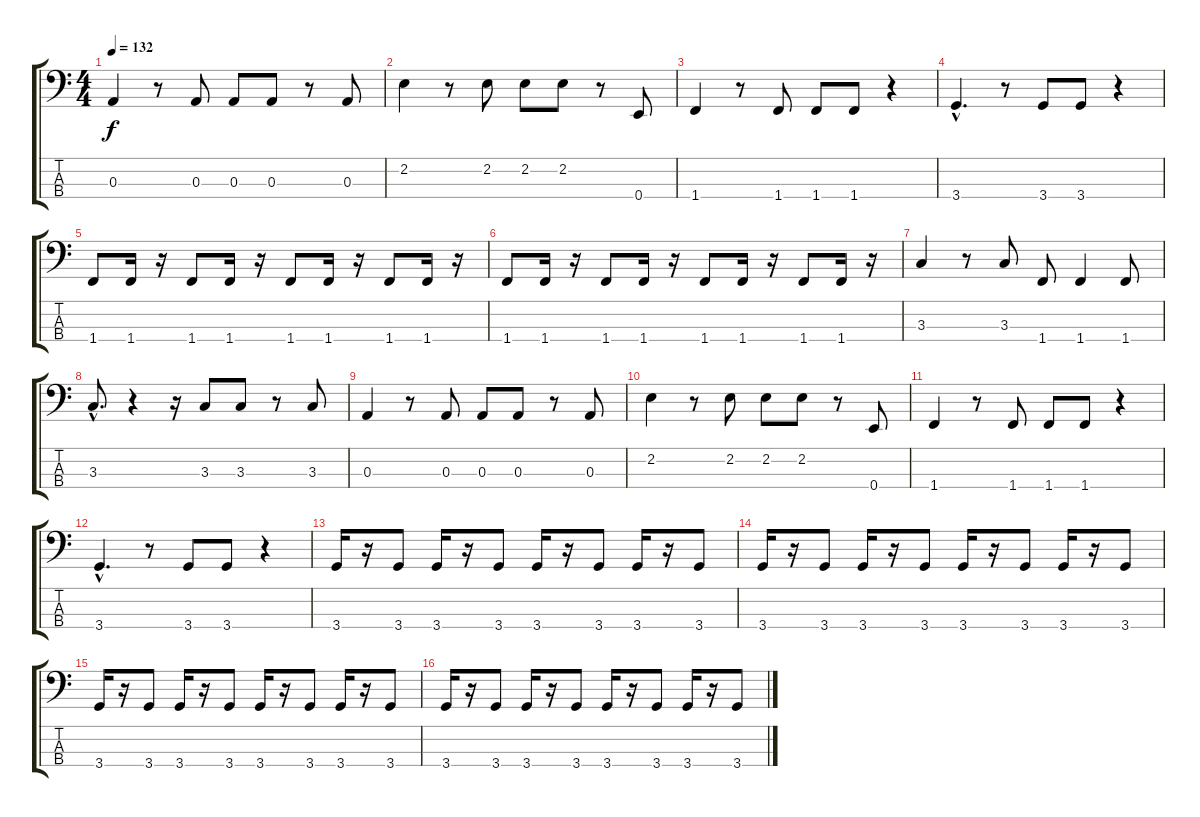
\track "" {instrument electricbassfinger}
\staff {score tabs}
\tuning (G2 D2 A1 E1) {hide}
\ts (4 4)
\tempo 132
\clef f4
\ks c
0.3.4{dy f} r.8 0.3.8 0.3.8 0.3.8 r.8 0.3.8 |
2.2.4 r.8 2.2.8 2.2.8 2.2.8 r.8 0.4.8 |
1.4.4 r.8 1.4.8 1.4.8 1.4.8 r.4 |
3.4{hac}.4{d} r.8 3.4.8 3.4.8 r.4 |
1.4.8 1.4.16 r.16 1.4.8 1.4.16 r.16 1.4.8 1.4.16 r.16 1.4.8 1.4.16 r.16 |
1.4.8 1.4.16 r.16 1.4.8 1.4.16 r.16 1.4.8 1.4.16 r.16 1.4.8 1.4.16 r.16 |
3.3.4 r.8 3.3.8 1.4.8 1.4.4 1.4.8 |
3.3{hac}.8{d} r.4 r.16 3.3.8 3.3.8 r.8 3.3.8 |
0.3.4 r.8 0.3.8 0.3.8 0.3.8 r.8 0.3.8 |
2.2.4 r.8 2.2.8 2.2.8 2.2.8 r.8 0.4.8 |
1.4.4 r.8 1.4.8 1.4.8 1.4.8 r.4 |
3.4{hac}.4{d} r.8 3.4.8 3.4.8 r.4 |
3.4.16 r.16 3.4.8 3.4.16 r.16 3.4.8 3.4.16 r.16 3.4.8 3.4.16 r.16 3.4.8 |
3.4.16 r.16 3.4.8 3.4.16 r.16 3.4.8 3.4.16 r.16 3.4.8 3.4.16 r.16 3.4.8 |
3.4.16 r.16 3.4.8 3.4.16 r.16 3.4.8 3.4.16 r.16 3.4.8 3.4.16 r.16 3.4.8 |
3.4.16 r.16 3.4.8 3.4.16 r.16 3.4.8 3.4.16 r.16 3.4.8 3.4.16 r.16 3.4.8
